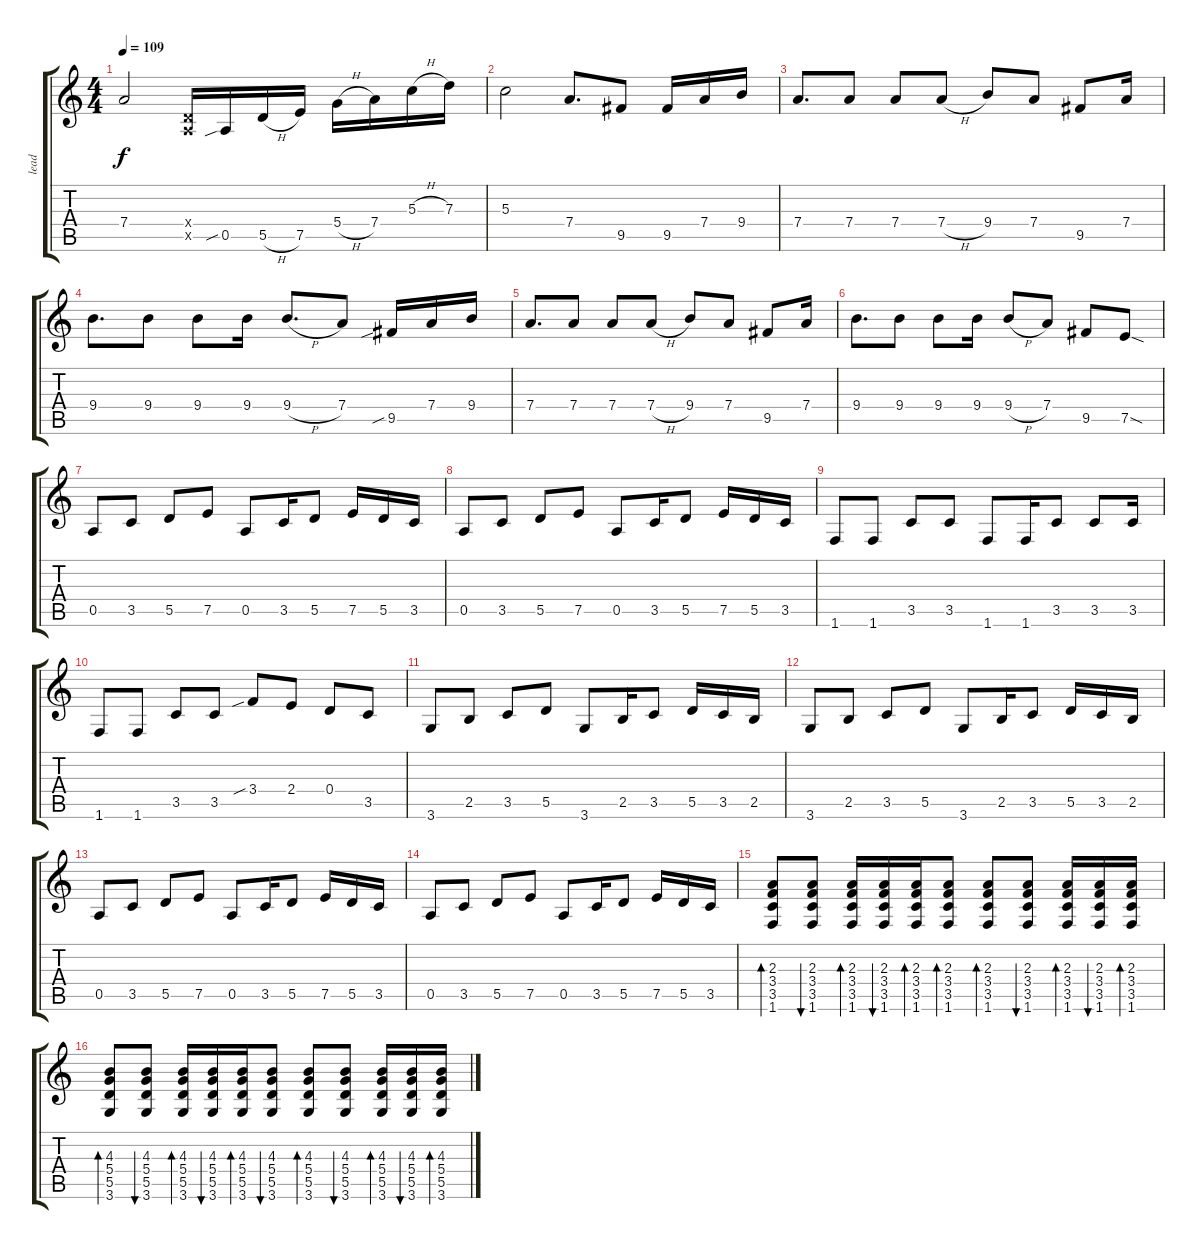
\track ("lead" "lead") {instrument distortionguitar}
\staff {score tabs}
\tuning (E4 B3 G3 D3 A2 E2) {hide}
\ts (4 4)
\tempo 109
\clef g2
\ks c
7.4.2{dy f} (0.4{x} 0.5{x}).16 0.5{sib}.16 5.5{h}.16 7.5.16 5.4{h}.16 7.4.16 5.3{h}.16 7.3.16 |
5.3.2 7.4.8{d} 9.5.8 9.5.16 7.4.16 9.4.16 |
7.4.8{d} 7.4.8 7.4.8 7.4{h}.8 9.4.8 7.4.8 9.5.8 7.4.16 |
9.4.8{d} 9.4.8 9.4.8 9.4.16 9.4{h}.8{d} 7.4.8 9.5{sib}.16 7.4.16 9.4.16 |
7.4.8{d} 7.4.8 7.4.8 7.4{h}.8 9.4.8 7.4.8 9.5.8 7.4.16 |
9.4.8{d} 9.4.8 9.4.8 9.4.16 9.4{h}.8 7.4.8 9.5.8 7.5{sod}.8 |
0.5.8 3.5.8 5.5.8 7.5.8 0.5.8 3.5.16 5.5.8 7.5.16 5.5.16 3.5.16 |
0.5.8 3.5.8 5.5.8 7.5.8 0.5.8 3.5.16 5.5.8 7.5.16 5.5.16 3.5.16 |
1.6.8 1.6.8 3.5.8 3.5.8 1.6.8 1.6.16 3.5.8 3.5.8 3.5.16 |
1.6.8 1.6.8 3.5.8 3.5.8 3.4{sib}.8 2.4.8 0.4.8 3.5.8 |
3.6.8 2.5.8 3.5.8 5.5.8 3.6.8 2.5.16 3.5.8 5.5.16 3.5.16 2.5.16 |
3.6.8 2.5.8 3.5.8 5.5.8 3.6.8 2.5.16 3.5.8 5.5.16 3.5.16 2.5.16 |
0.5.8 3.5.8 5.5.8 7.5.8 0.5.8 3.5.16 5.5.8 7.5.16 5.5.16 3.5.16 |
0.5.8 3.5.8 5.5.8 7.5.8 0.5.8 3.5.16 5.5.8 7.5.16 5.5.16 3.5.16 |
(2.3 3.4 3.5 1.6).8{bd 60} (2.3 3.4 3.5 1.6).8{bu 60} (2.3 3.4 3.5 1.6).16{bd 60} (2.3 3.4 3.5 1.6).16{bu 60} (2.3 3.4 3.5 1.6).16{bd 60} (2.3 3.4 3.5 1.6).8{bd 60} (2.3 3.4 3.5 1.6).8{bd 60} (2.3 3.4 3.5 1.6).8{bu 60} (2.3 3.4 3.5 1.6).16{bd 60} (2.3 3.4 3.5 1.6).16{bu 60} (2.3 3.4 3.5 1.6).16{bd 60} |
(4.3 5.4 5.5 3.6).8{bd 60} (4.3 5.4 5.5 3.6).8{bu 60} (4.3 5.4 5.5 3.6).16{bd 60} (4.3 5.4 5.5 3.6).16{bu 60} (4.3 5.4 5.5 3.6).16{bd 60} (4.3 5.4 5.5 3.6).8{bu 60} (4.3 5.4 5.5 3.6).8{bd 60} (4.3 5.4 5.5 3.6).8{bu 60} (4.3 5.4 5.5 3.6).16{bd 60} (4.3 5.4 5.5 3.6).16{bu 60} (4.3 5.4 5.5 3.6).16{bd 60}
